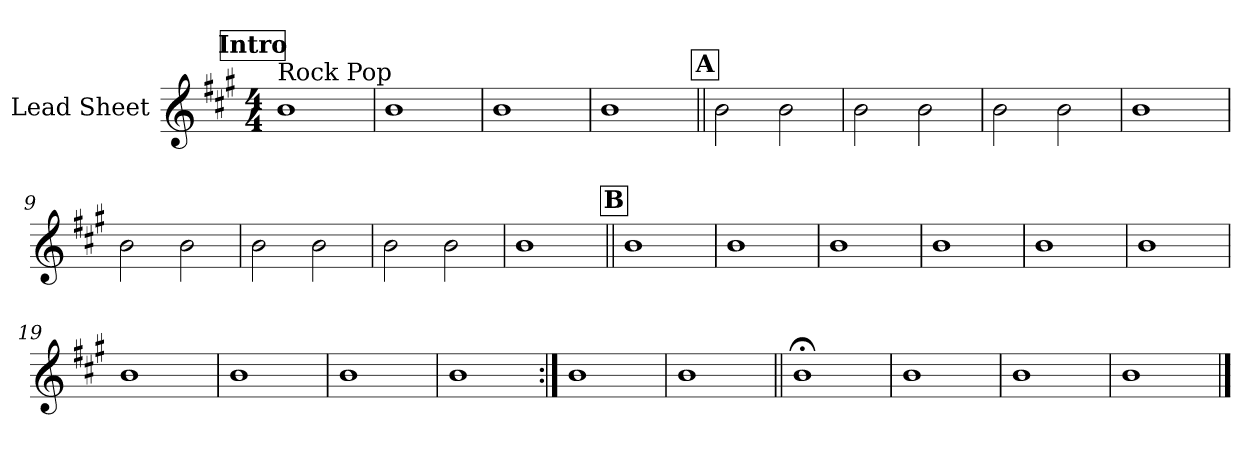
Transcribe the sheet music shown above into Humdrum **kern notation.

**kern
*part1
*staff1
*I"Lead Sheet
*clefG2
*k[f#c#g#]
*A:
*M4/4
*MM105
!!LO:REH:place=s1:a:fs=14:t=Intro
=1
!LO:TX:a:t=Rock Pop
1b
=2
1b
=3
1b
=4
1b
!!LO:LB:g=z
!!LO:REH:place=s1:a:fs=14:t=A
=5||
2b\
2b\
=6
2b\
2b\
=7
2b\
2b\
=8
1b
!!LO:LB:g=z
=9
2b\
2b\
=10
2b\
2b\
=11
2b\
2b\
=12
1b
!!LO:LB:g=z
!!LO:REH:place=s1:a:fs=14:t=B
=13||
1b
=14
1b
=15
1b
=16
1b
!!LO:LB:g=z
=17
1b
=18
1b
=19
1b
=20
1b
!!LO:LB:g=z
=21
1b
=22
1b
=23:|!
1b
=24
1b
!!LO:LB:g=z
=25||
1b;<
=26
1b
=27
1b
=28
1b
==
*-
